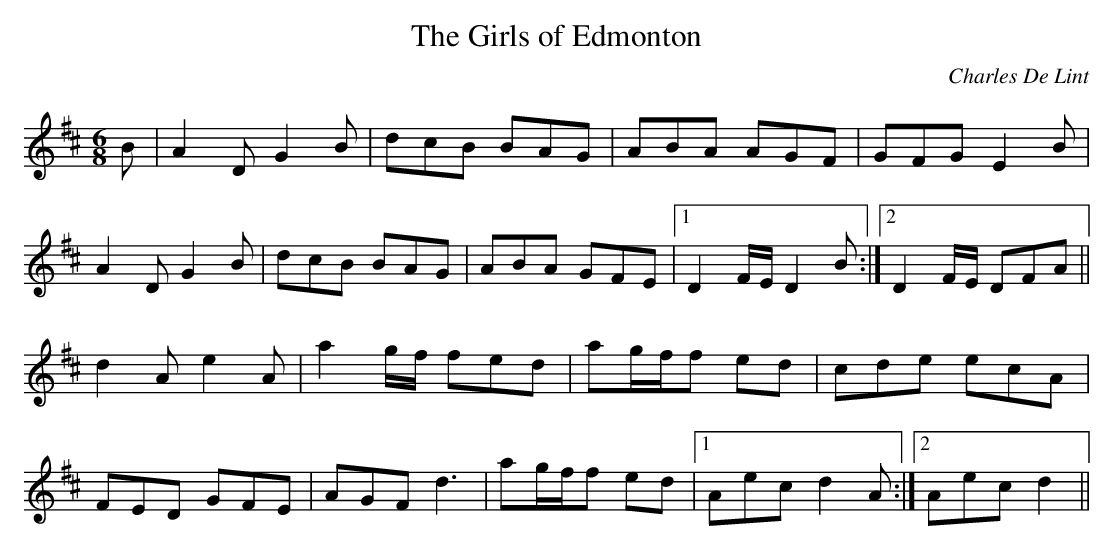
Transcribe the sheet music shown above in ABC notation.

X:1
T:Girls of Edmonton, The
C:Charles De Lint
M:6/8
L:1/8
K:D
B|A2D G2B|dcB BAG|ABA AGF|GFG E2B|!
A2D G2B|dcB BAG|ABA GFE|1 D2F/E/ D2B:|2 D2F/E/ DFA||!
d2A e2A|a2g/f/ fed|ag/f/f ed|cde ecA|!
FED GFE|AGF d3|ag/f/f ed|1 Aec d2A:|2 Aec d2||!
